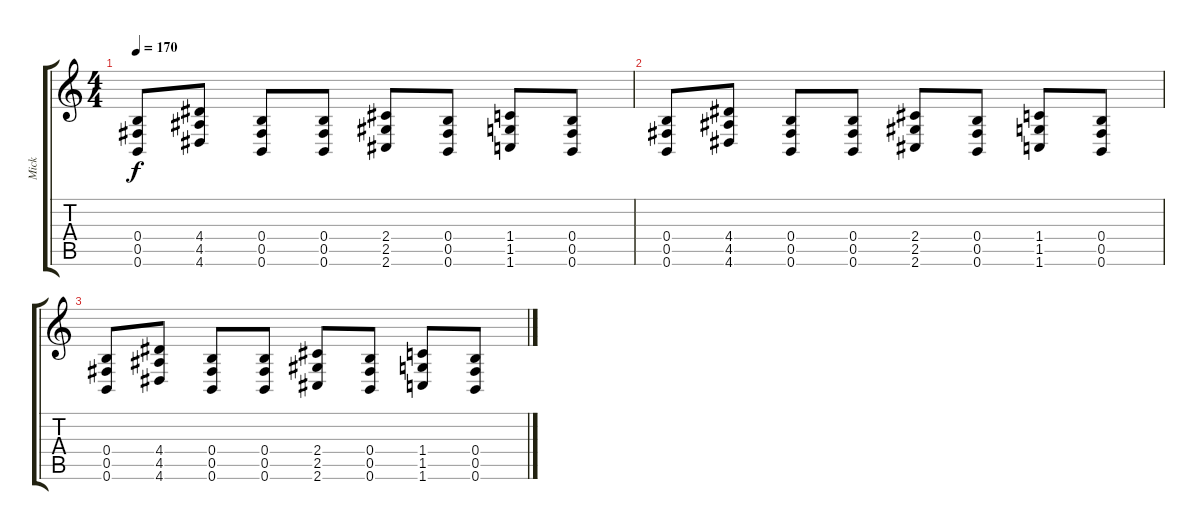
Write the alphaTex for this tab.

\track ("Mick" "Mick") {instrument distortionguitar}
\staff {score tabs}
\tuning (Db4 Ab3 E3 B2 Gb2 B1) {hide}
\ts (4 4)
\tempo 170
\clef g2
\ks c
(0.4 0.5 0.6).8{dy f} (4.4 4.5 4.6).8 (0.4 0.5 0.6).8 (0.4 0.5 0.6).8 (2.4 2.5 2.6).8 (0.4 0.5 0.6).8 (1.4 1.5 1.6).8 (0.4 0.5 0.6).8 |
(0.4 0.5 0.6).8 (4.4 4.5 4.6).8 (0.4 0.5 0.6).8 (0.4 0.5 0.6).8 (2.4 2.5 2.6).8 (0.4 0.5 0.6).8 (1.4 1.5 1.6).8 (0.4 0.5 0.6).8 |
(0.4 0.5 0.6).8 (4.4 4.5 4.6).8 (0.4 0.5 0.6).8 (0.4 0.5 0.6).8 (2.4 2.5 2.6).8 (0.4 0.5 0.6).8 (1.4 1.5 1.6).8 (0.4 0.5 0.6).8
